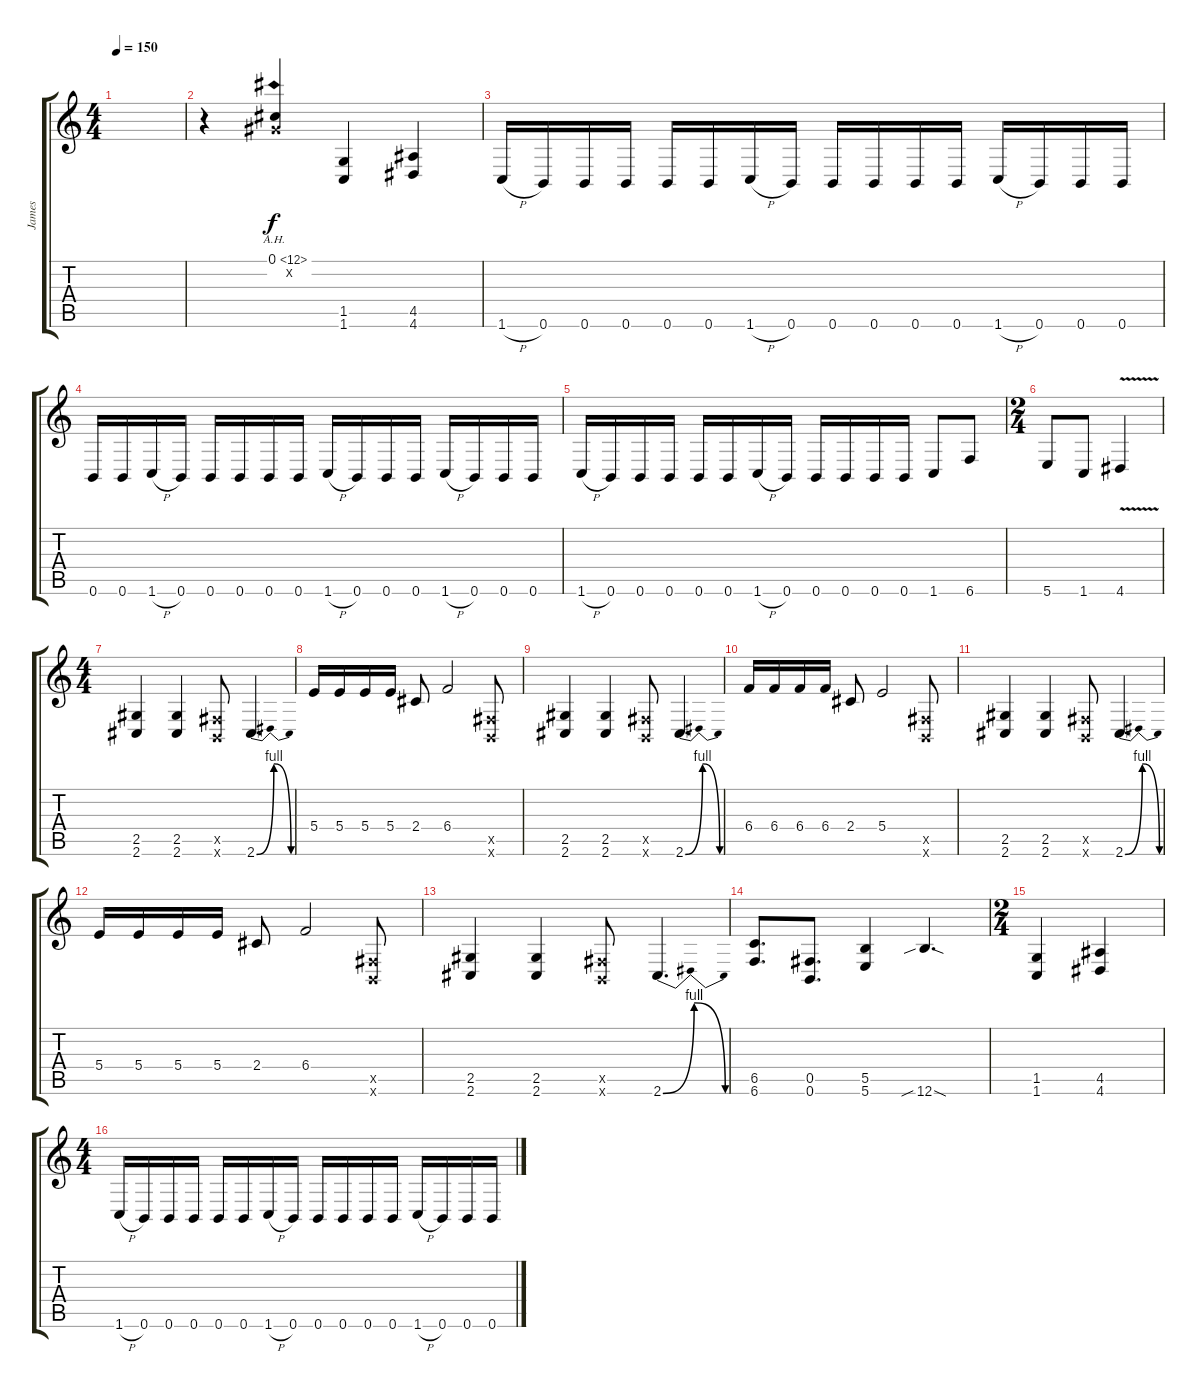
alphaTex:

\track ("James" "James") {instrument distortionguitar}
\staff {score tabs}
\tuning (Db4 Ab3 E3 B2 Gb2 B1) {hide}
\ts (4 4)
\tempo 150
\clef g2
\ks c
|
r.4 (0.1{ah 12} 0.2{x}).4{volume 16} (1.5 1.6).4 (4.5 4.6).4 |
1.6{h}.16 0.6.16 0.6.16 0.6.16 0.6.16 0.6.16 1.6{h}.16 0.6.16 0.6.16 0.6.16 0.6.16 0.6.16 1.6{h}.16 0.6.16 0.6.16 0.6.16 |
0.6.16 0.6.16 1.6{h}.16 0.6.16 0.6.16 0.6.16 0.6.16 0.6.16 1.6{h}.16 0.6.16 0.6.16 0.6.16 1.6{h}.16 0.6.16 0.6.16 0.6.16 |
1.6{h}.16 0.6.16 0.6.16 0.6.16 0.6.16 0.6.16 1.6{h}.16 0.6.16 0.6.16 0.6.16 0.6.16 0.6.16 1.6.8 6.6.8 |
\ts (2 4)
5.6.8 1.6.8 4.6{v}.4 |
\ts (4 4)
(2.5 2.6).4 (2.5 2.6).4 (0.5{x} 0.6{x}).8 2.6{be (bendrelease 0 0 10 4 10 4 60 0)}.4{d} |
5.4.16 5.4.16 5.4.16 5.4.16 2.4.8 6.4.2 (0.5{x} 0.6{x}).8 |
(2.5 2.6).4 (2.5 2.6).4 (0.5{x} 0.6{x}).8 2.6{be (bendrelease 0 0 10 4 10 4 60 0)}.4{d} |
6.4.16 6.4.16 6.4.16 6.4.16 2.4.8 5.4.2 (0.5{x} 0.6{x}).8 |
(2.5 2.6).4 (2.5 2.6).4 (0.5{x} 0.6{x}).8 2.6{be (bendrelease 0 0 10 4 10 4 60 0)}.4{d} |
5.4.16 5.4.16 5.4.16 5.4.16 2.4.8 6.4.2 (0.5{x} 0.6{x}).8 |
(2.5 2.6).4 (2.5 2.6).4 (0.5{x} 0.6{x}).8 2.6{be (bendrelease 0 0 10 4 10 4 60 0)}.4{d} |
(6.5 6.6).8{d} (0.5 0.6).8{d} (5.5 5.6).4 12.6{sib sod}.4{d} |
\ts (2 4)
(1.5 1.6).4 (4.5 4.6).4 |
\ts (4 4)
1.6{h}.16 0.6.16 0.6.16 0.6.16 0.6.16 0.6.16 1.6{h}.16 0.6.16 0.6.16 0.6.16 0.6.16 0.6.16 1.6{h}.16 0.6.16 0.6.16 0.6.16
